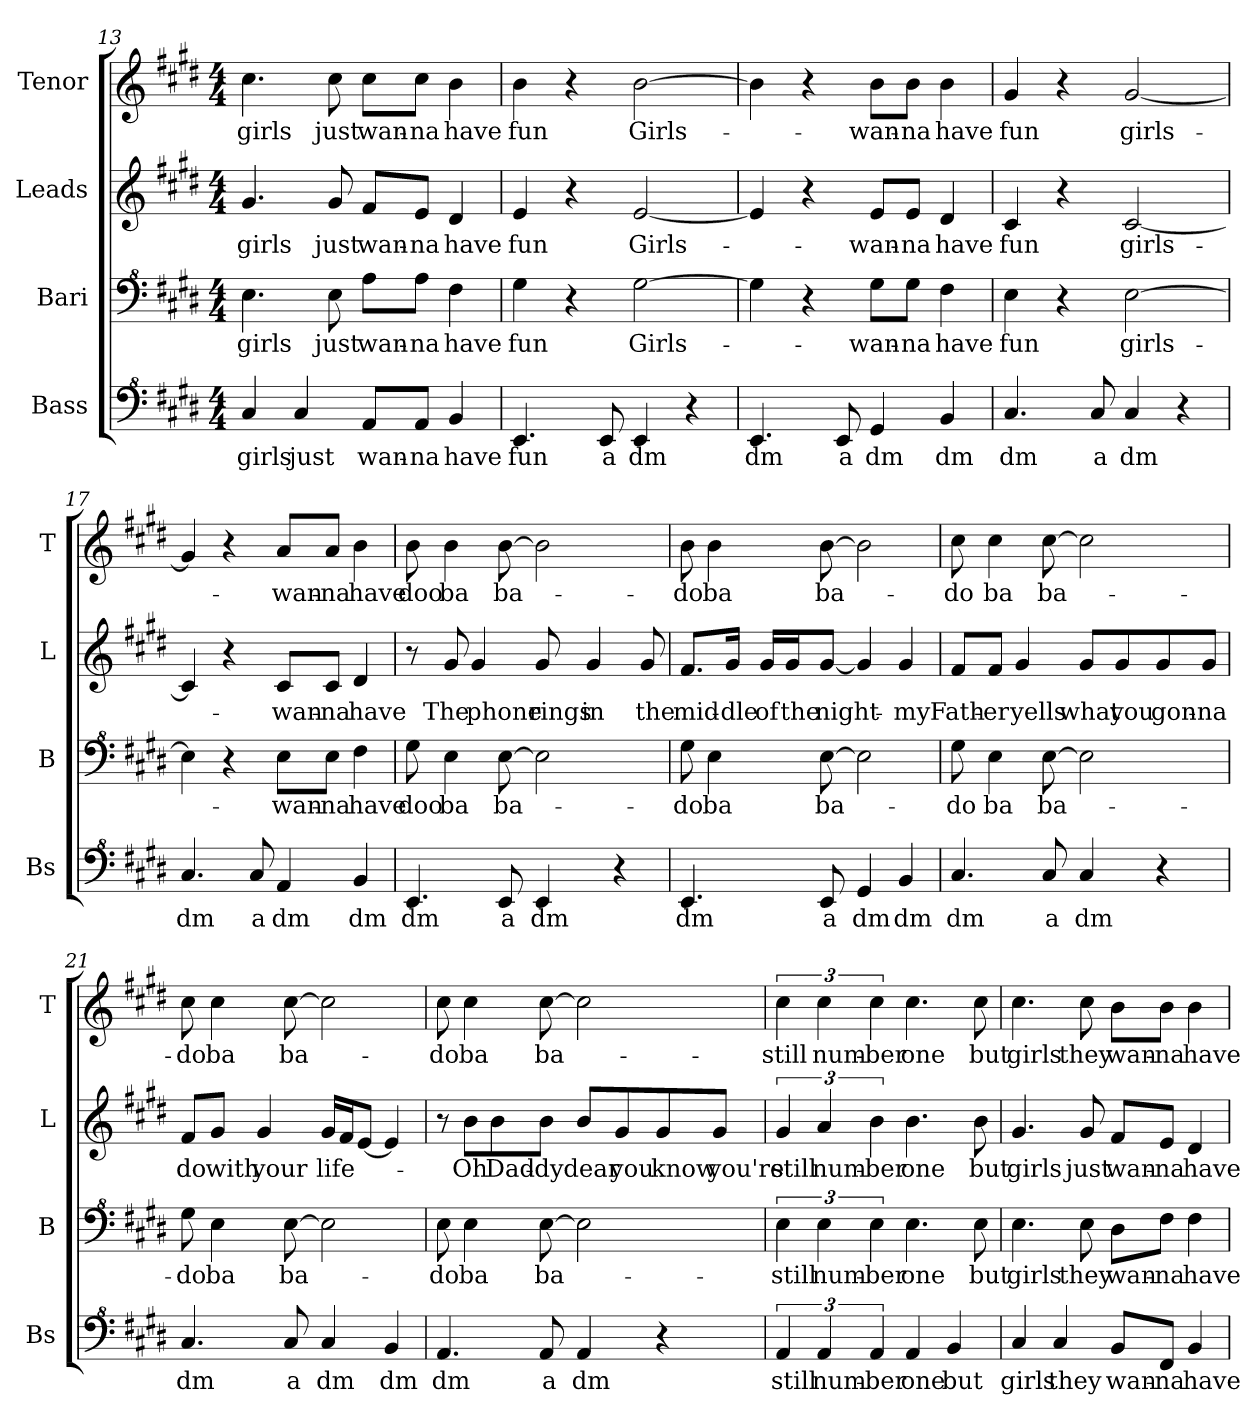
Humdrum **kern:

**kern	**text	**kern	**text	**kern	**text	**kern	**text
*part4	*part4	*part3	*part3	*part2	*part2	*part1	*part1
*staff4	*staff4	*staff3	*staff3	*staff2	*staff2	*staff1	*staff1
*I"Bass	*	*I"Bari	*	*I"Leads	*	*I"Tenor	*
*I'Bs	*	*I'B	*	*I'L	*	*I'T	*
*clefF^4	*	*clefF^4	*	*clefG2	*	*clefG2	*
*k[f#c#g#d#]	*	*k[f#c#g#d#]	*	*k[f#c#g#d#]	*	*k[f#c#g#d#]	*
*M4/4	*	*M4/4	*	*M4/4	*	*M4/4	*
=13	=13	=13	=13	=13	=13	=13	=13
!	!LO:LY:b	!	!LO:LY:b	!	!LO:LY:b	!	!LO:LY:b
4c#/	girls	4.e\	girls	4.g#/	-girls	4.cc#\	girls
!	!LO:LY:b	!	!	!	!	!	!
4c#/	just	.	.	.	.	.	.
!	!	!	!LO:LY:b	!	!LO:LY:b	!	!LO:LY:b
.	.	8e\	just	8g#/	just	8cc#\	just
!	!LO:LY:b	!	!LO:LY:b	!	!LO:LY:b	!	!LO:LY:b
8A/L	wan-	8a\L	wan-	8f#/L	wan-	8cc#\L	wan-
!	!LO:LY:b	!	!LO:LY:b	!	!LO:LY:b	!	!LO:LY:b
8A/J	-na	8a\J	-na	8e/J	-na	8cc#\J	-na
!	!LO:LY:b	!	!LO:LY:b	!	!LO:LY:b	!	!LO:LY:b
4B/	have	4f#\	have	4d#/	have	4b\	have
=14	=14	=14	=14	=14	=14	=14	=14
!	!LO:LY:b	!	!LO:LY:b	!	!LO:LY:b	!	!LO:LY:b
4.E/	fun	4g#\	fun	4e/	fun	4b\	fun
.	.	4r	.	4r	.	4r	.
!	!LO:LY:b	!	!	!	!	!	!
8E/	a	.	.	.	.	.	.
!	!LO:LY:b	!	!LO:LY:b	!	!LO:LY:b	!	!LO:LY:b
4E/	dm	[2g#\	Girls-	[2e/	Girls-	[2b\	Girls-
4r	.	.	.	.	.	.	.
!!LO:PB:g=z
=15	=15	=15	=15	=15	=15	=15	=15
!	!LO:LY:b	!	!	!	!	!	!
4.E/	dm	4g#\]	.	4e/]	.	4b\]	.
.	.	4r	.	4r	.	4r	.
!	!LO:LY:b	!	!	!	!	!	!
8E/	a	.	.	.	.	.	.
!	!LO:LY:b	!	!LO:LY:b	!	!LO:LY:b	!	!LO:LY:b
4G#/	dm	8g#\L	-wan-	8e/L	-wan-	8b\L	-wan-
!	!	!	!LO:LY:b	!	!LO:LY:b	!	!LO:LY:b
.	.	8g#\J	-na	8e/J	-na	8b\J	-na
!	!LO:LY:b	!	!LO:LY:b	!	!LO:LY:b	!	!LO:LY:b
4B/	dm	4f#\	have	4d#/	have	4b\	have
=16	=16	=16	=16	=16	=16	=16	=16
!	!LO:LY:b	!	!LO:LY:b	!	!LO:LY:b	!	!LO:LY:b
4.c#/	dm	4e\	fun	4c#/	fun	4g#/	fun
.	.	4r	.	4r	.	4r	.
!	!LO:LY:b	!	!	!	!	!	!
8c#/	a	.	.	.	.	.	.
!	!LO:LY:b	!	!LO:LY:b	!	!LO:LY:b	!	!LO:LY:b
4c#/	dm	[2e\	girls-	[2c#/	girls-	[2g#/	girls-
4r	.	.	.	.	.	.	.
=17	=17	=17	=17	=17	=17	=17	=17
!	!LO:LY:b	!	!	!	!	!	!
4.c#/	dm	4e\]	.	4c#/]	.	4g#/]	.
.	.	4r	.	4r	.	4r	.
!	!LO:LY:b	!	!	!	!	!	!
8c#/	a	.	.	.	.	.	.
!	!LO:LY:b	!	!LO:LY:b	!	!LO:LY:b	!	!LO:LY:b
4A/	dm	8e\L	-wan-	8c#/L	-wan-	8a/L	wan-
!	!	!	!LO:LY:b	!	!LO:LY:b	!	!LO:LY:b
.	.	8e\J	-na	8c#/J	-na	8a/J	-na
!	!LO:LY:b	!	!LO:LY:b	!	!LO:LY:b	!	!LO:LY:b
4B/	dm	4f#\	have	4d#/	have	4b\	have
=18	=18	=18	=18	=18	=18	=18	=18
!	!LO:LY:b	!	!LO:LY:b	!	!	!	!LO:LY:b
4.E/	dm	8g#\	doo	8r	.	8b\	doo
!	!	!	!LO:LY:b	!	!LO:LY:b	!	!LO:LY:b
.	.	4e\	ba	8g#/	The	4b\	ba
!	!	!	!	!	!LO:LY:b	!	!
.	.	.	.	4g#/	phone	.	.
!	!LO:LY:b	!	!LO:LY:b	!	!	!	!LO:LY:b
8E/	a	[8e\	ba-	.	.	[8b\	ba-
!	!LO:LY:b	!	!	!	!LO:LY:b	!	!
4E/	dm	2e\]	.	8g#/	rings	2b\]	.
!	!	!	!	!	!LO:LY:b	!	!
.	.	.	.	4g#/	in	.	.
4r	.	.	.	.	.	.	.
!	!	!	!	!	!LO:LY:b	!	!
.	.	.	.	8g#/	the	.	.
!!LO:LB:g=z
=19	=19	=19	=19	=19	=19	=19	=19
!	!LO:LY:b	!	!LO:LY:b	!	!LO:LY:b	!	!LO:LY:b
4.E/	dm	8g#\	-do	8.f#/L	mid-	8b\	-do
!	!	!	!LO:LY:b	!	!	!	!LO:LY:b
.	.	4e\	ba	.	.	4b\	ba
!	!	!	!	!	!LO:LY:b	!	!
.	.	.	.	16g#/Jk	-dle	.	.
!	!	!	!	!	!LO:LY:b	!	!
.	.	.	.	16g#/LL	of	.	.
!	!	!	!	!	!LO:LY:b	!	!
.	.	.	.	16g#/J	the	.	.
!	!LO:LY:b	!	!LO:LY:b	!	!LO:LY:b	!	!LO:LY:b
8E/	a	[8e\	ba-	[8g#/J	night-	[8b\	ba-
!	!LO:LY:b	!	!	!	!	!	!
4G#/	dm	2e\]	.	4g#/]	.	2b\]	.
!	!LO:LY:b	!	!	!	!LO:LY:b	!	!
4B/	dm	.	.	4g#/	-my	.	.
=20	=20	=20	=20	=20	=20	=20	=20
!	!LO:LY:b	!	!LO:LY:b	!	!LO:LY:b	!	!LO:LY:b
4.c#/	dm	8g#\	-do	8f#/L	Fath-	8cc#\	-do
!	!	!	!LO:LY:b	!	!LO:LY:b	!	!LO:LY:b
.	.	4e\	ba	8f#/J	-er	4cc#\	ba
!	!	!	!	!	!LO:LY:b	!	!
.	.	.	.	4g#/	yells	.	.
!	!LO:LY:b	!	!LO:LY:b	!	!	!	!LO:LY:b
8c#/	a	[8e\	ba-	.	.	[8cc#\	ba-
!	!LO:LY:b	!	!	!	!LO:LY:b	!	!
4c#/	dm	2e\]	.	8g#/L	what	2cc#\]	.
!	!	!	!	!	!LO:LY:b	!	!
.	.	.	.	8g#/	you	.	.
!	!	!	!	!	!LO:LY:b	!	!
4r	.	.	.	8g#/	gon-	.	.
!	!	!	!	!	!LO:LY:b	!	!
.	.	.	.	8g#/J	-na	.	.
=21	=21	=21	=21	=21	=21	=21	=21
!	!LO:LY:b	!	!LO:LY:b	!	!LO:LY:b	!	!LO:LY:b
4.c#/	dm	8g#\	-do	8f#/L	do	8cc#\	-do
!	!	!	!LO:LY:b	!	!LO:LY:b	!	!LO:LY:b
.	.	4e\	ba	8g#/J	with	4cc#\	ba
!	!	!	!	!	!LO:LY:b	!	!
.	.	.	.	4g#/	your	.	.
!	!LO:LY:b	!	!LO:LY:b	!	!	!	!LO:LY:b
8c#/	a	[8e\	ba-	.	.	[8cc#\	ba-
!	!LO:LY:b	!	!	!	!LO:LY:b	!	!
4c#/	dm	2e\]	.	16g#/LL	life-	2cc#\]	.
.	.	.	.	16f#/J	.	.	.
.	.	.	.	[8e/J	.	.	.
!	!LO:LY:b	!	!	!	!	!	!
4B/	dm	.	.	4e/]	.	.	.
!!LO:PB:g=z
=22	=22	=22	=22	=22	=22	=22	=22
!	!LO:LY:b	!	!LO:LY:b	!	!	!	!LO:LY:b
4.A/	dm	8e\	-do	8r	.	8cc#\	-do
!	!	!	!LO:LY:b	!	!LO:LY:b	!	!LO:LY:b
.	.	4e\	ba	8b\L	-Oh	4cc#\	ba
!	!	!	!	!	!LO:LY:b	!	!
.	.	.	.	8b\	Dad-	.	.
!	!LO:LY:b	!	!LO:LY:b	!	!LO:LY:b	!	!LO:LY:b
8A/	a	[8e\	ba-	8b\J	-dy	[8cc#\	ba-
!	!LO:LY:b	!	!	!	!LO:LY:b	!	!
4A/	dm	2e\]	.	8b/L	dear	2cc#\]	.
!	!	!	!	!	!LO:LY:b	!	!
.	.	.	.	8g#/	you	.	.
!	!	!	!	!	!LO:LY:b	!	!
4r	.	.	.	8g#/	know	.	.
!	!	!	!	!	!LO:LY:b	!	!
.	.	.	.	8g#/J	you're	.	.
=23	=23	=23	=23	=23	=23	=23	=23
!	!LO:LY:b	!	!LO:LY:b	!	!LO:LY:b	!	!LO:LY:b
6A/	still	6e\	-still	6g#/	still	6cc#\	-still
!	!LO:LY:b	!	!LO:LY:b	!	!LO:LY:b	!	!LO:LY:b
6A/	num-	6e\	num-	6a/	num-	6cc#\	num-
!	!LO:LY:b	!	!LO:LY:b	!	!LO:LY:b	!	!LO:LY:b
6A/	-ber	6e\	-ber	6b\	-ber	6cc#\	-ber
!	!LO:LY:b	!	!LO:LY:b	!	!LO:LY:b	!	!LO:LY:b
4A/	one	4.e\	one	4.b\	one	4.cc#\	one
!	!LO:LY:b	!	!	!	!	!	!
4B/	but	.	.	.	.	.	.
!	!	!	!LO:LY:b	!	!LO:LY:b	!	!LO:LY:b
.	.	8e\	but	8b\	but	8cc#\	but
=24	=24	=24	=24	=24	=24	=24	=24
!	!LO:LY:b	!	!LO:LY:b	!	!LO:LY:b	!	!LO:LY:b
4c#/	girls	4.e\	girls	4.g#/	girls	4.cc#\	girls
!	!LO:LY:b	!	!	!	!	!	!
4c#/	they	.	.	.	.	.	.
!	!	!	!LO:LY:b	!	!LO:LY:b	!	!LO:LY:b
.	.	8e\	they	8g#/	just	8cc#\	they
!	!LO:LY:b	!	!LO:LY:b	!	!LO:LY:b	!	!LO:LY:b
8B/L	wan-	8d#\L	wan-	8f#/L	wan-	8b\L	wan-
!	!LO:LY:b	!	!LO:LY:b	!	!LO:LY:b	!	!LO:LY:b
8F#/J	-na	8f#\J	-na	8e/J	-na	8b\J	-na
!	!LO:LY:b	!	!LO:LY:b	!	!LO:LY:b	!	!LO:LY:b
4B/	have	4f#\	have	4d#/	have	4b\	have
=	=	=	=	=	=	=	=
*-	*-	*-	*-	*-	*-	*-	*-
